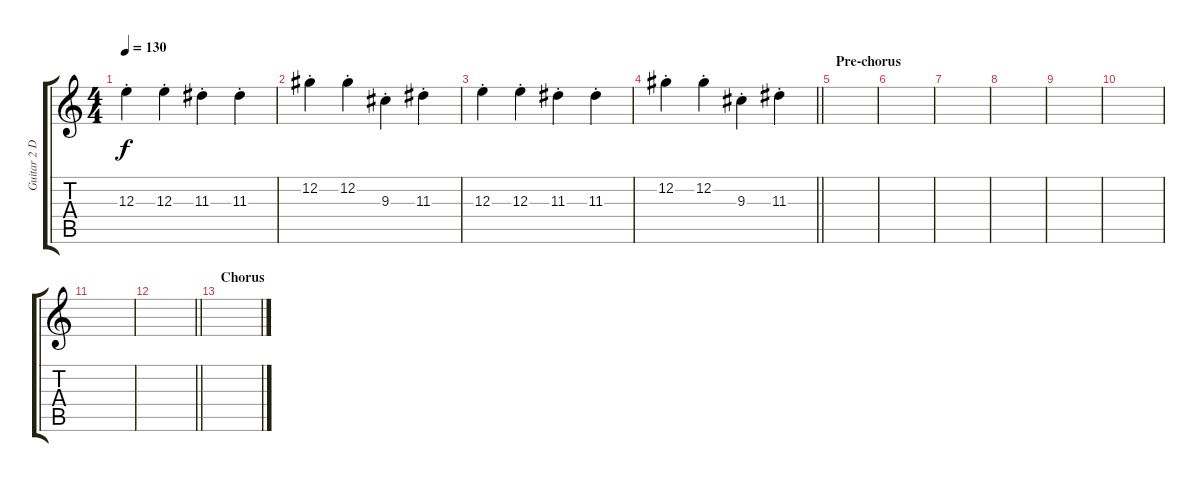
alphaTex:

\track ("Guitar 2 Distortion" "Guitar 2 D") {instrument distortionguitar}
\staff {score tabs}
\tuning (Db4 Ab3 E3 B2 Gb2 Db2) {hide}
\ts (4 4)
\tempo 130
\clef g2
\ks c
12.3{st}.4{dy f} 12.3{st}.4 11.3{st}.4 11.3{st}.4 |
12.2{st}.4 12.2{st}.4 9.3{st}.4 11.3{st}.4 |
12.3{st}.4 12.3{st}.4 11.3{st}.4 11.3{st}.4 |
\barLineRight lightlight
12.2{st}.4 12.2{st}.4 9.3{st}.4 11.3{st}.4 |
\section ("" "Pre-chorus")
|
|
|
|
|
|
|
\barLineRight lightlight
|
\section ("" "Chorus")
